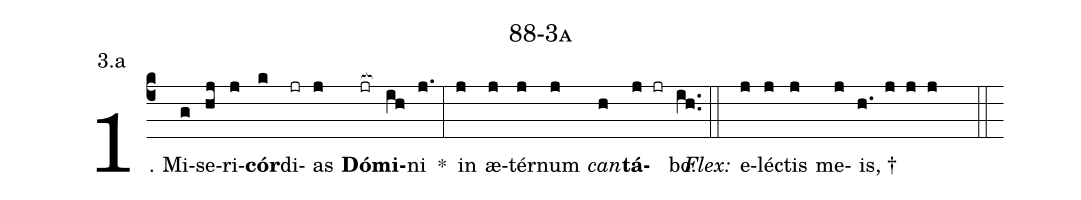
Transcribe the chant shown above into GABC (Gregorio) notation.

name: 88-3a;
annotation: 3.a;
%%
(c4)1. Mi(g)se(hj)ri(j)<b>cór</b>(k)di(jr)as(j) <b>Dó</b>(jr[ocb:1{])<b>mi</b>(ih[ocb:0}])ni(j.) *(:) in(j) æ(j)tér(j)num(j) <i>can</i>(h)<b>tá</b>(j jr)bo.(ih..) (::)
<i>Flex:</i>()  e(j)léc(j)tis(j) me(j)is, †(h. j j j  ::)
